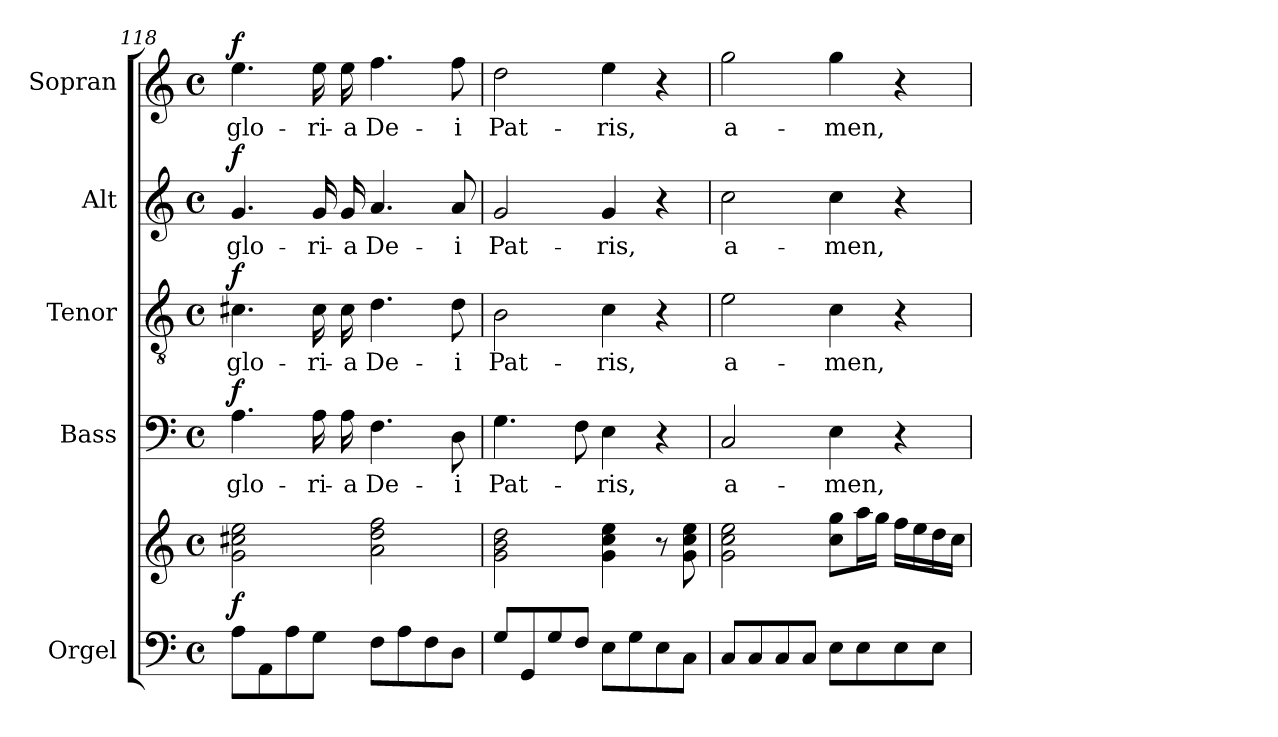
**kern	**kern	**dynam	**kern	**text	**dynam	**kern	**text	**dynam	**kern	**text	**dynam	**kern	**text	**dynam
*part5	*part5	*part5	*part4	*part4	*part4	*part3	*part3	*part3	*part2	*part2	*part2	*part1	*part1	*part1
*staff6	*staff5	*staff5/6	*staff4	*staff4	*staff4	*staff3	*staff3	*staff3	*staff2	*staff2	*staff2	*staff1	*staff1	*staff1
*I"Orgel	*	*	*I"Bass	*	*	*I"Tenor	*	*	*I"Alt	*	*	*I"Sopran	*	*
*I'Org.	*	*	*I'B.	*	*	*I'T.	*	*	*I'A.	*	*	*I'S.	*	*
*clefF4	*clefG2	*	*clefF4	*	*	*clefGv2	*	*	*clefG2	*	*	*clefG2	*	*
*k[]	*k[]	*	*k[]	*	*	*k[]	*	*	*k[]	*	*	*k[]	*	*
*C:	*C:	*	*C:	*	*	*C:	*	*	*C:	*	*	*C:	*	*
*M4/4	*M4/4	*	*M4/4	*	*	*M4/4	*	*	*M4/4	*	*	*M4/4	*	*
*met(c)	*met(c)	*	*met(c)	*	*	*met(c)	*	*	*met(c)	*	*	*met(c)	*	*
=118	=118	=118	=118	=118	=118	=118	=118	=118	=118	=118	=118	=118	=118	=118
!	!	!LO:DY:b	!	!LO:LY:b	!LO:DY:a	!	!LO:LY:b	!LO:DY:a	!	!LO:LY:b	!LO:DY:a	!	!LO:LY:b	!LO:DY:a
8A\L	2g\ 2cc#X\ 2ee\	f	4.A\	glo-	f	4.c#X\	glo-	f	4.g/	glo-	f	4.ee\	glo-	f
8AA\	.	.	.	.	.	.	.	.	.	.	.	.	.	.
8A\	.	.	.	.	.	.	.	.	.	.	.	.	.	.
!	!	!	!	!LO:LY:b	!	!	!LO:LY:b	!	!	!LO:LY:b	!	!	!LO:LY:b	!
8G\J	.	.	16A\	-ri-	.	16c#\	-ri-	.	16g/	-ri-	.	16ee\	-ri-	.
!	!	!	!	!LO:LY:b	!	!	!LO:LY:b	!	!	!LO:LY:b	!	!	!LO:LY:b	!
.	.	.	16A\	-a	.	16c#\	-a	.	16g/	-a	.	16ee\	-a	.
!	!	!	!	!LO:LY:b	!	!	!LO:LY:b	!	!	!LO:LY:b	!	!	!LO:LY:b	!
8F\L	2a\ 2dd\ 2ff\	.	4.F\	De-	.	4.d\	De-	.	4.a/	De-	.	4.ff\	De-	.
8A\	.	.	.	.	.	.	.	.	.	.	.	.	.	.
8F\	.	.	.	.	.	.	.	.	.	.	.	.	.	.
!	!	!	!	!LO:LY:b	!	!	!LO:LY:b	!	!	!LO:LY:b	!	!	!LO:LY:b	!
8D\J	.	.	8D\	-i	.	8d\	-i	.	8a/	-i	.	8ff\	-i	.
!!LO:LB:g=z
=119	=119	=119	=119	=119	=119	=119	=119	=119	=119	=119	=119	=119	=119	=119
!	!	!	!	!LO:LY:b	!	!	!LO:LY:b	!	!	!LO:LY:b	!	!	!LO:LY:b	!
8G/L	2g\ 2b\ 2dd\	.	4.G\	Pat-	.	2B\	Pat-	.	2g/	Pat-	.	2dd\	Pat-	.
8GG/	.	.	.	.	.	.	.	.	.	.	.	.	.	.
8G/	.	.	.	.	.	.	.	.	.	.	.	.	.	.
8F/J	.	.	8F\	.	.	.	.	.	.	.	.	.	.	.
!	!	!	!	!LO:LY:b	!	!	!LO:LY:b	!	!	!LO:LY:b	!	!	!LO:LY:b	!
8E\L	4g\ 4cc\ 4ee\	.	4E\	-ris,	.	4c\	-ris,	.	4g/	-ris,	.	4ee\	-ris,	.
8G\	.	.	.	.	.	.	.	.	.	.	.	.	.	.
8E\	8r	.	4r	.	.	4r	.	.	4r	.	.	4r	.	.
8C\J	8g\ 8cc\ 8ee\	.	.	.	.	.	.	.	.	.	.	.	.	.
=120	=120	=120	=120	=120	=120	=120	=120	=120	=120	=120	=120	=120	=120	=120
!	!	!	!	!LO:LY:b	!	!	!LO:LY:b	!	!	!LO:LY:b	!	!	!LO:LY:b	!
8C/L	2g\ 2cc\ 2ee\	.	2C/	a-	.	2e\	a-	.	2cc\	a-	.	2gg\	a-	.
8C/	.	.	.	.	.	.	.	.	.	.	.	.	.	.
8C/	.	.	.	.	.	.	.	.	.	.	.	.	.	.
8C/J	.	.	.	.	.	.	.	.	.	.	.	.	.	.
!	!	!	!	!LO:LY:b	!	!	!LO:LY:b	!	!	!LO:LY:b	!	!	!LO:LY:b	!
8E\L	8cc\ 8gg\L	.	4E\	-men,	.	4c\	-men,	.	4cc\	-men,	.	4gg\	-men,	.
8E\	16aa\L	.	.	.	.	.	.	.	.	.	.	.	.	.
.	16gg\JJ	.	.	.	.	.	.	.	.	.	.	.	.	.
8E\	16ff\LL	.	4r	.	.	4r	.	.	4r	.	.	4r	.	.
.	16ee\	.	.	.	.	.	.	.	.	.	.	.	.	.
8E\J	16dd\	.	.	.	.	.	.	.	.	.	.	.	.	.
.	16cc\JJ	.	.	.	.	.	.	.	.	.	.	.	.	.
=	=	=	=	=	=	=	=	=	=	=	=	=	=	=
*-	*-	*-	*-	*-	*-	*-	*-	*-	*-	*-	*-	*-	*-	*-
